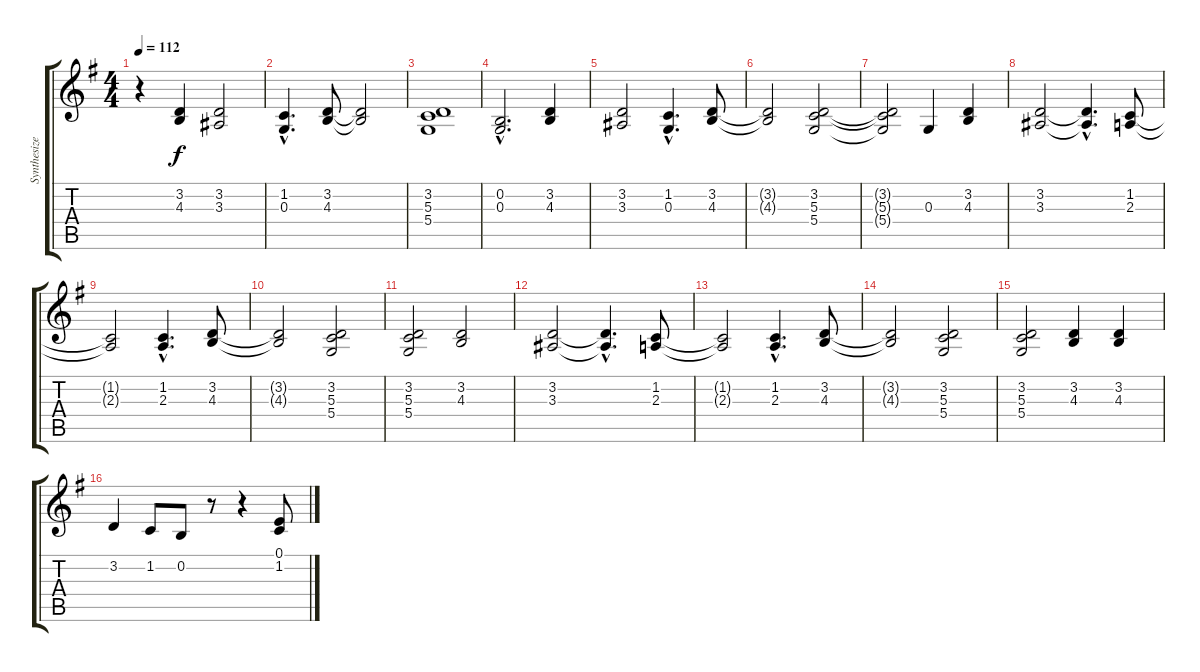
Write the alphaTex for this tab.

\track ("Synthesizer" "Synthesize") {instrument pad3polysynth}
\staff {score tabs}
\tuning (E4 B3 G3 D3 A2 E2) {hide}
\ts (4 4)
\tempo 112
\clef g2
\ks g
r.4{dy f} (3.2 4.3).4 (3.2 3.3).2 |
(1.2{hac} 0.3{hac}).4{d} (3.2 4.3).8 (3.2{t} 4.3{t}).2 |
(3.2 5.3 5.4).1 |
(0.2{hac} 0.3{hac}).2{d} (3.2 4.3).4 |
(3.2 3.3).2 (1.2{hac} 0.3{hac}).4{d} (3.2 4.3).8 |
(3.2{t} 4.3{t}).2 (3.2 5.3 5.4).2 |
(3.2{t} 5.3{t} 5.4{t}).2 0.3.4 (3.2 4.3).4 |
(3.2 3.3).2 (3.2{hac t} 3.3{hac t}).4{d} (1.2 2.3).8 |
(1.2{t} 2.3{t}).2 (1.2{hac} 2.3{hac}).4{d} (3.2 4.3).8 |
(3.2{t} 4.3{t}).2 (3.2 5.3 5.4).2 |
(3.2 5.3 5.4).2 (3.2 4.3).2 |
(3.2 3.3).2 (3.2{hac t} 3.3{hac t}).4{d} (1.2 2.3).8 |
(1.2{t} 2.3{t}).2 (1.2{hac} 2.3{hac}).4{d} (3.2 4.3).8 |
(3.2{t} 4.3{t}).2 (3.2 5.3 5.4).2 |
(3.2 5.3 5.4).2 (3.2 4.3).4 (3.2 4.3).4 |
3.2.4 1.2.8 0.2.8 r.8 r.4 (0.1 1.2).8
